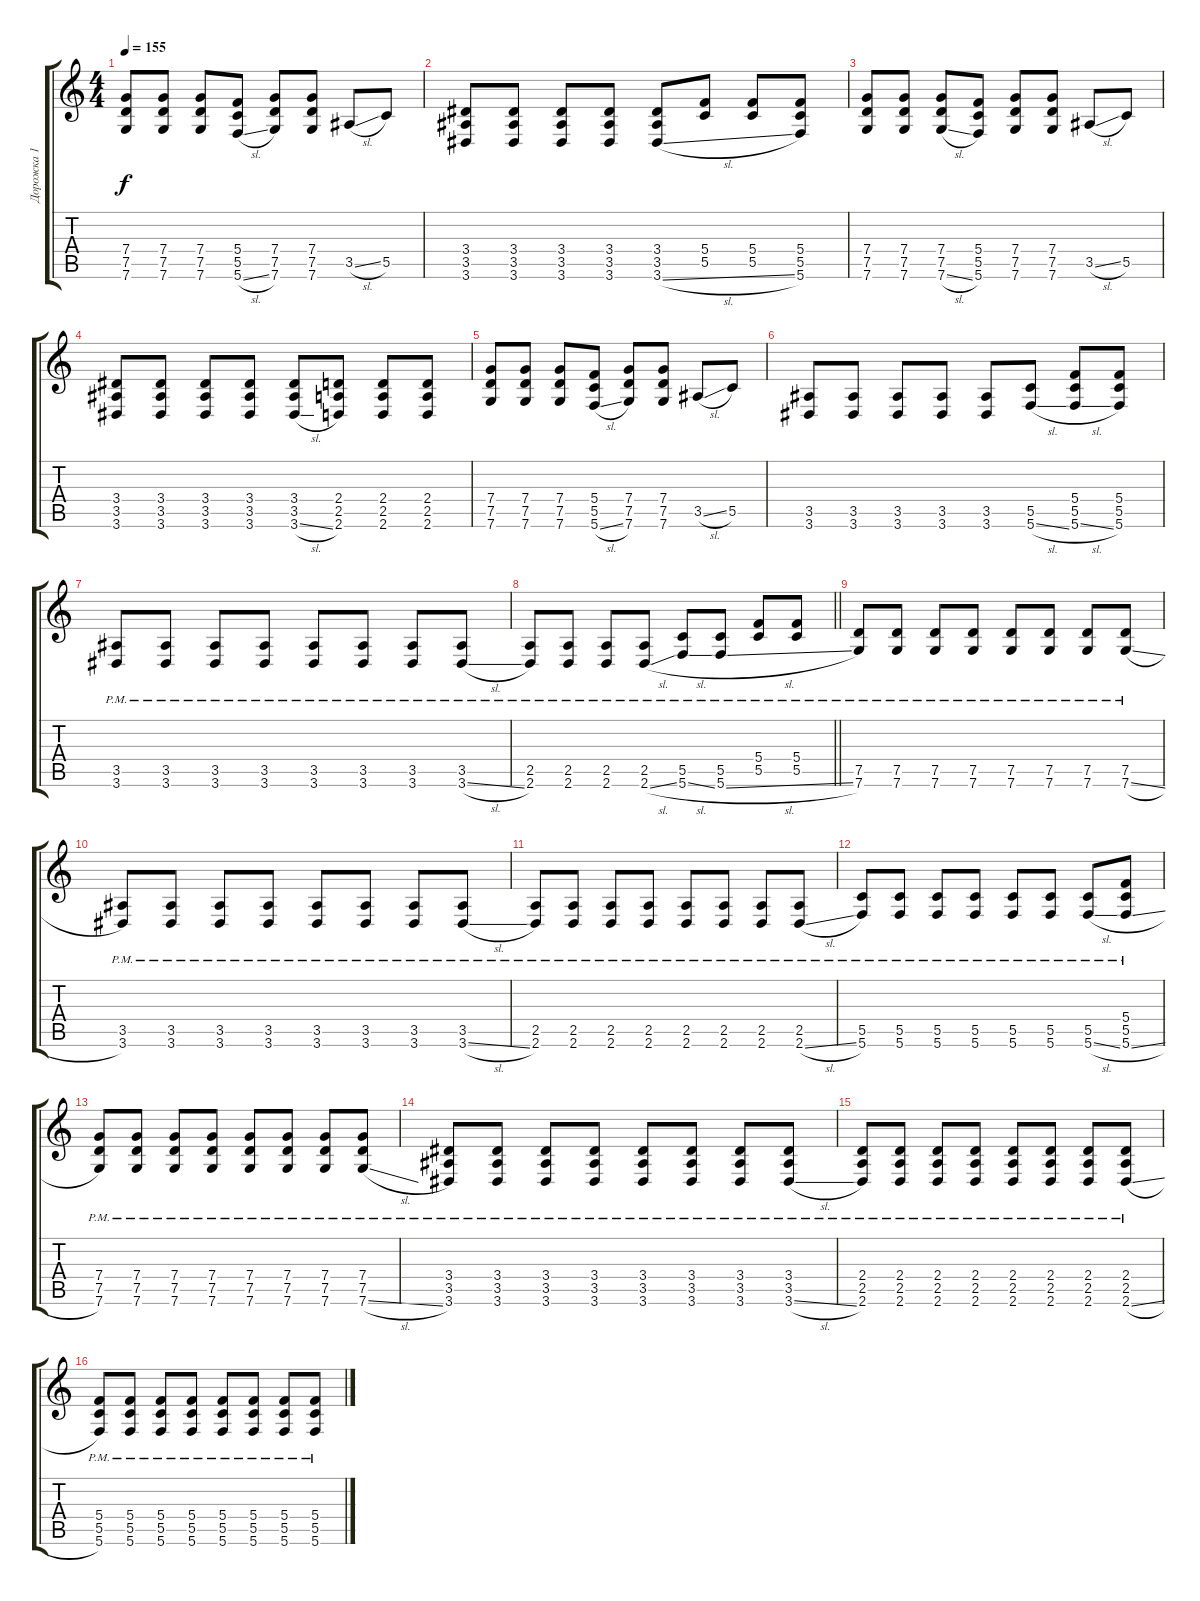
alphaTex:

\track ("Дорожка 1" "Дорожка 1") {instrument distortionguitar}
\staff {score tabs}
\tuning (D4 A3 F3 C3 G2 C2) {hide}
\ts (4 4)
\tempo 155
\clef g2
\ks c
(7.4 7.5 7.6).8{dy f} (7.4 7.5 7.6).8 (7.4 7.5 7.6).8 (5.4 5.5 5.6{sl}).8 (7.4 7.5 7.6).8 (7.4 7.5 7.6).8 3.5{sl}.8 5.5.8 |
(3.4 3.5 3.6).8 (3.4 3.5 3.6).8 (3.4 3.5 3.6).8 (3.4 3.5 3.6).8 (3.4 3.5 3.6{sl}).8 (5.4 5.5).8 (5.4 5.5).8 (5.4 5.5 5.6).8 |
(7.4 7.5 7.6).8 (7.4 7.5 7.6).8 (7.4 7.5 7.6{sl}).8 (5.4 5.5 5.6).8 (7.4 7.5 7.6).8 (7.4 7.5 7.6).8 3.5{sl}.8 5.5.8 |
(3.4 3.5 3.6).8 (3.4 3.5 3.6).8 (3.4 3.5 3.6).8 (3.4 3.5 3.6).8 (3.4 3.5 3.6{sl}).8 (2.4 2.5 2.6).8 (2.4 2.5 2.6).8 (2.4 2.5 2.6).8 |
(7.4 7.5 7.6).8 (7.4 7.5 7.6).8 (7.4 7.5 7.6).8 (5.4 5.5 5.6{sl}).8 (7.4 7.5 7.6).8 (7.4 7.5 7.6).8 3.5{sl}.8 5.5.8 |
(3.5 3.6).8 (3.5 3.6).8 (3.5 3.6).8 (3.5 3.6).8 (3.5 3.6).8 (5.5 5.6{sl}).8 (5.4 5.5 5.6{sl}).8 (5.4 5.5 5.6).8 |
(3.5{pm} 3.6{pm}).8 (3.5{pm} 3.6{pm}).8 (3.5{pm} 3.6{pm}).8 (3.5{pm} 3.6{pm}).8 (3.5{pm} 3.6{pm}).8 (3.5{pm} 3.6{pm}).8 (3.5{pm} 3.6{pm}).8 (3.5{pm} 3.6{sl pm}).8 |
\barLineRight lightlight
(2.5{pm} 2.6{pm}).8 (2.5{pm} 2.6{pm}).8 (2.5{pm} 2.6{pm}).8 (2.5{pm} 2.6{sl pm}).8 (5.5{pm} 5.6{sl pm}).8 (5.5{pm} 5.6{sl pm}).8 (5.4{pm} 5.5{pm}).8 (5.4{pm} 5.5{pm}).8 |
(7.5{pm} 7.6{pm}).8 (7.5{pm} 7.6{pm}).8 (7.5{pm} 7.6{pm}).8 (7.5{pm} 7.6{pm}).8 (7.5{pm} 7.6{pm}).8 (7.5{pm} 7.6{pm}).8 (7.5{pm} 7.6{pm}).8 (7.5{pm} 7.6{sl pm}).8 |
(3.5{pm} 3.6{pm}).8 (3.5{pm} 3.6{pm}).8 (3.5{pm} 3.6{pm}).8 (3.5{pm} 3.6{pm}).8 (3.5{pm} 3.6{pm}).8 (3.5{pm} 3.6{pm}).8 (3.5{pm} 3.6{pm}).8 (3.5{pm} 3.6{sl pm}).8 |
(2.5{pm} 2.6{pm}).8 (2.5{pm} 2.6{pm}).8 (2.5{pm} 2.6{pm}).8 (2.5{pm} 2.6{pm}).8 (2.5{pm} 2.6{pm}).8 (2.5{pm} 2.6{pm}).8 (2.5{pm} 2.6{pm}).8 (2.5{pm} 2.6{sl pm}).8 |
(5.5{pm} 5.6{pm}).8 (5.5{pm} 5.6{pm}).8 (5.5{pm} 5.6{pm}).8 (5.5{pm} 5.6{pm}).8 (5.5{pm} 5.6{pm}).8 (5.5{pm} 5.6{pm}).8 (5.5{pm} 5.6{sl pm}).8 (5.4{pm} 5.5{pm} 5.6{sl pm}).8 |
(7.4{pm} 7.5{pm} 7.6{pm}).8 (7.4{pm} 7.5{pm} 7.6{pm}).8 (7.4{pm} 7.5{pm} 7.6{pm}).8 (7.4{pm} 7.5{pm} 7.6{pm}).8 (7.4{pm} 7.5{pm} 7.6{pm}).8 (7.4{pm} 7.5{pm} 7.6{pm}).8 (7.4{pm} 7.5{pm} 7.6{pm}).8 (7.4{pm} 7.5{pm} 7.6{sl pm}).8 |
(3.4{pm} 3.5{pm} 3.6{pm}).8 (3.4{pm} 3.5{pm} 3.6{pm}).8 (3.4{pm} 3.5{pm} 3.6{pm}).8 (3.4{pm} 3.5{pm} 3.6{pm}).8 (3.4{pm} 3.5{pm} 3.6{pm}).8 (3.4{pm} 3.5{pm} 3.6{pm}).8 (3.4{pm} 3.5{pm} 3.6{pm}).8 (3.4{pm} 3.5{pm} 3.6{sl pm}).8 |
(2.4{pm} 2.5{pm} 2.6{pm}).8 (2.4{pm} 2.5{pm} 2.6{pm}).8 (2.4{pm} 2.5{pm} 2.6{pm}).8 (2.4{pm} 2.5{pm} 2.6{pm}).8 (2.4{pm} 2.5{pm} 2.6{pm}).8 (2.4{pm} 2.5{pm} 2.6{pm}).8 (2.4{pm} 2.5{pm} 2.6{pm}).8 (2.4{pm} 2.5{pm} 2.6{sl pm}).8 |
(5.4{pm} 5.5{pm} 5.6{pm}).8 (5.4{pm} 5.5{pm} 5.6{pm}).8 (5.4{pm} 5.5{pm} 5.6{pm}).8 (5.4{pm} 5.5{pm} 5.6{pm}).8 (5.4{pm} 5.5{pm} 5.6{pm}).8 (5.4{pm} 5.5{pm} 5.6{pm}).8 (5.4{pm} 5.5{pm} 5.6{pm}).8 (5.4{pm} 5.5{pm} 5.6{pm}).8
